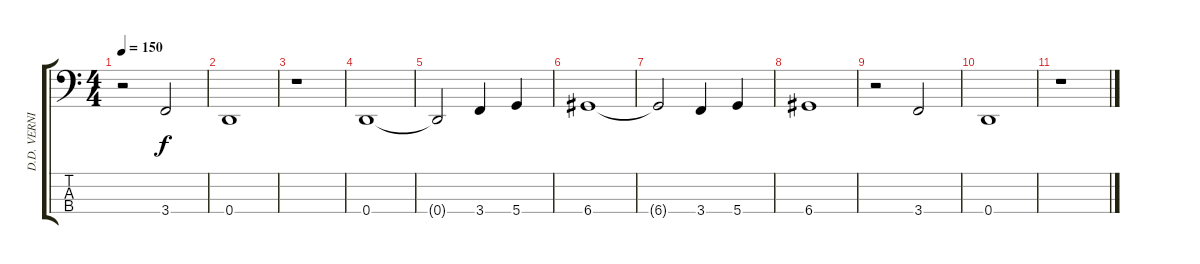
\track ("D.D. VERNI - bass" "D.D. VERNI") {instrument slapbass1}
\staff {score tabs}
\tuning (G2 D2 A1 D1) {hide}
\ts (4 4)
\tempo 150
\clef f4
\ks c
r.2{dy f} 3.4.2 |
0.4.1 |
r.1 |
0.4.1 |
0.4{t}.2 3.4.4 5.4.4 |
6.4.1 |
6.4{t}.2 3.4.4 5.4.4 |
6.4.1 |
r.2 3.4.2 |
0.4.1 |
r.1
